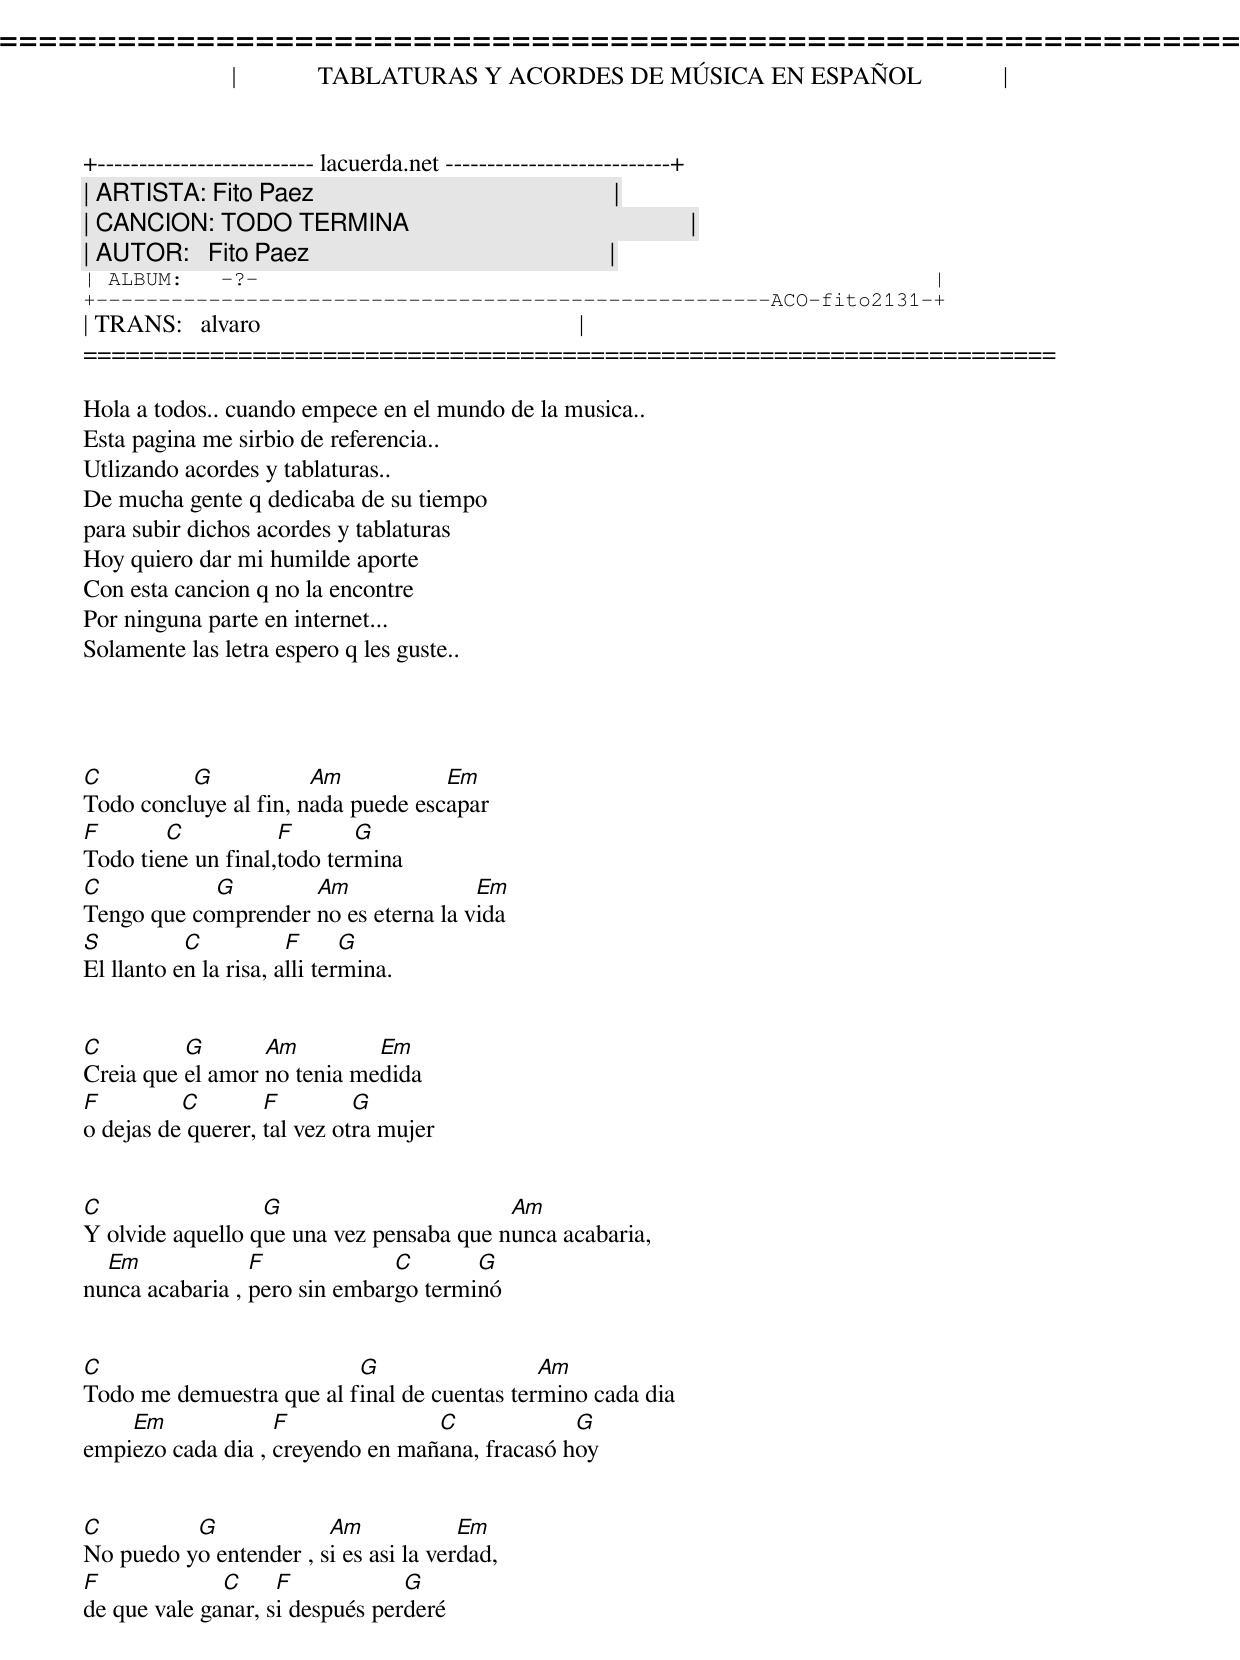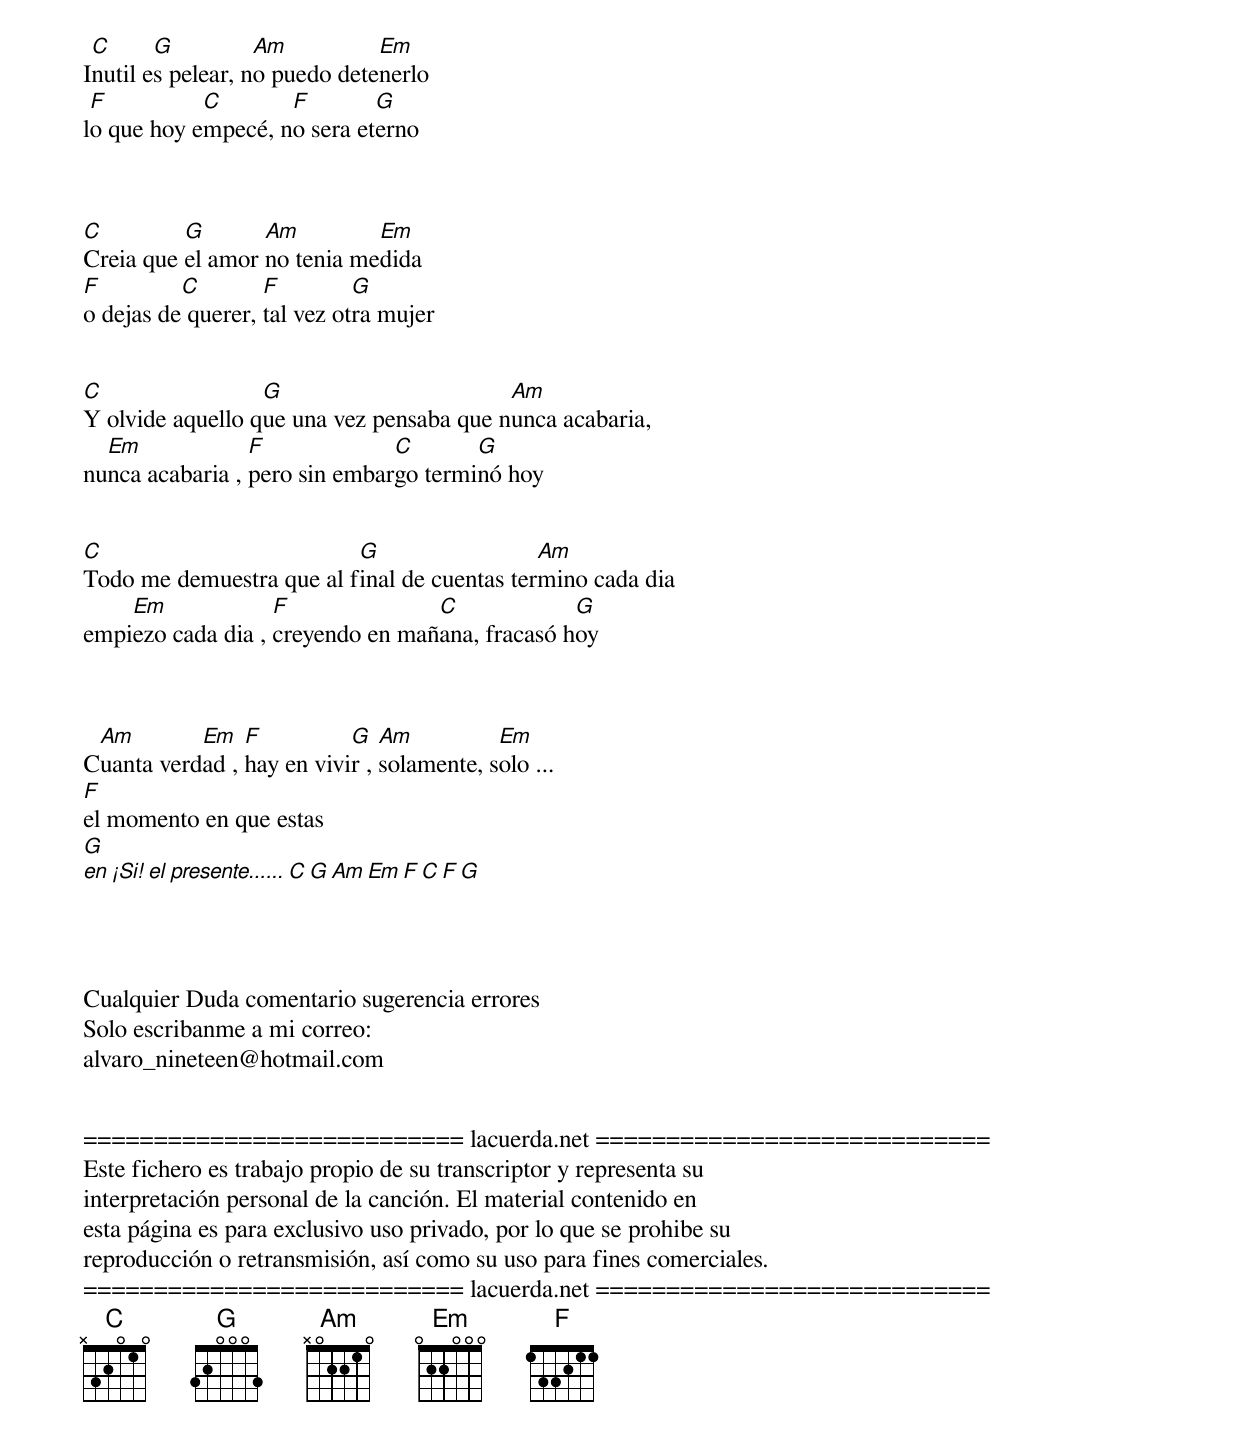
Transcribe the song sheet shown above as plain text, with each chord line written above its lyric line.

=====================================================================
|             TABLATURAS Y ACORDES DE MÚSICA EN ESPAÑOL             |
+-------------------------- lacuerda.net ---------------------------+
| ARTISTA: Fito Paez                                                |
| CANCION: TODO TERMINA                                             |
| AUTOR:   Fito Paez                                                |
| ALBUM:   -?-                                                      |
+------------------------------------------------------ACO-fito2131-+
| TRANS:   alvaro                                                   |
=====================================================================

Hola a todos.. cuando empece en el mundo de la musica..
Esta pagina me sirbio de referencia..
Utlizando acordes y tablaturas..
De mucha gente q dedicaba de su tiempo
para subir dichos acordes y tablaturas
Hoy quiero dar mi humilde aporte
Con esta cancion q no la encontre
Por ninguna parte en internet...
Solamente las letra espero q les guste..




C         G            Am           Em
Todo concluye al fin, nada puede escapar
F       C           F       G
Todo tiene un final,todo termina
C           G        Am               Em
Tengo que comprender no es eterna la vida
S          C           F      G
El llanto en la risa, alli termina.


C         G       Am         Em
Creia que el amor no tenia medida
F         C        F         G
o dejas de querer, tal vez otra mujer


C                 G                       Am
Y olvide aquello que una vez pensaba que nunca acabaria,
  Em             F             C       G
nunca acabaria , pero sin embargo terminó


C                         G                  Am
Todo me demuestra que al final de cuentas termino cada dia
    Em             F              C             G
empiezo cada dia , creyendo en mañana, fracasó hoy


C         G             Am             Em
No puedo yo entender , si es asi la verdad,
F             C     F            G
de que vale ganar, si después perderé
 C      G          Am          Em
Inutil es pelear, no puedo detenerlo
 F          C       F        G
lo que hoy empecé, no sera eterno



C         G       Am         Em
Creia que el amor no tenia medida
F         C        F         G
o dejas de querer, tal vez otra mujer


C                 G                       Am
Y olvide aquello que una vez pensaba que nunca acabaria,
  Em             F             C       G
nunca acabaria , pero sin embargo terminó hoy


C                         G                  Am
Todo me demuestra que al final de cuentas termino cada dia
    Em             F              C             G
empiezo cada dia , creyendo en mañana, fracasó hoy



 Am        Em   F          G   Am          Em
Cuanta verdad , hay en vivir , solamente, solo ...
F
el momento en que estas
              G
en ¡Si! el presente...... C G Am Em F C F G




Cualquier Duda comentario sugerencia errores
Solo escribanme a mi correo:
alvaro_nineteen@hotmail.com


=========================== lacuerda.net ============================
Este fichero es trabajo propio de su transcriptor y representa su
interpretación personal de la canción. El material contenido en
esta página es para exclusivo uso privado, por lo que se prohibe su
reproducción o retransmisión, así como su uso para fines comerciales.
=========================== lacuerda.net ============================
